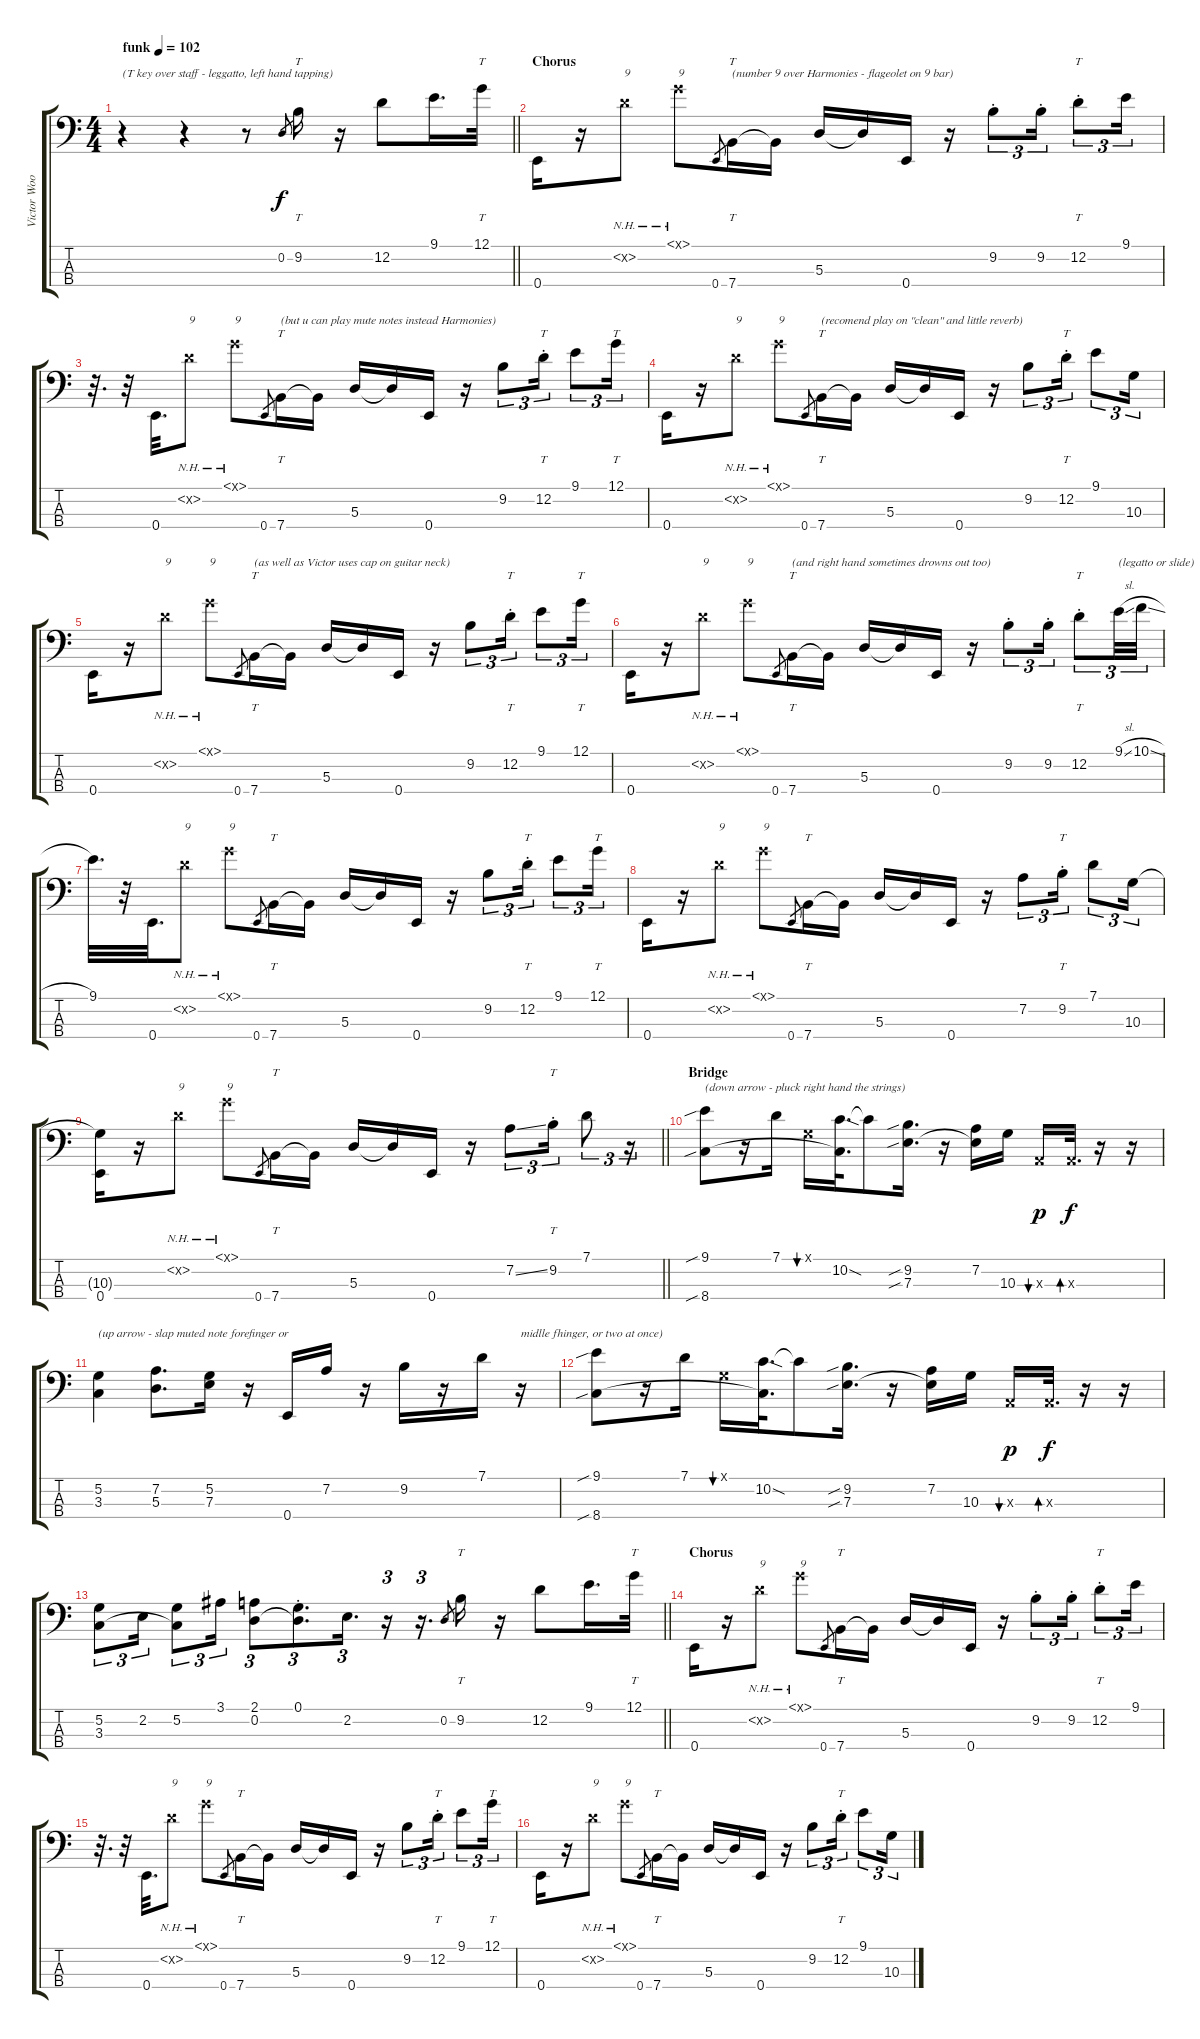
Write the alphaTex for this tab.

\track ("Victor Wooten" "Victor Woo") {instrument electricbasspick}
\staff {score tabs}
\tuning (G2 D2 A1 E1) {hide}
\ts (4 4)
\tempo (102 "funk")
\clef f4
\barLineRight lightlight
\ks c
r.4{txt "(T key over staff - leggatto, left hand tapping)" dy f instrument electricbasspick} r.4 r.8 0.2.8{gr} 9.2.16{tt} r.16 12.2.8 9.1.16{d} 12.1.32{tt} |
\section ("" "Chorus")
0.4.16 r.16 0.2{nh x}.8{txt "9"} 0.1{nh x}.8{txt "9"} 0.4.8{gr} 7.4.16{tt txt "(number 9 over Harmonies - flageolet on 9 bar)"} 7.4{t}.16 5.3.16 5.3{t}.16 0.4.16 r.16 9.2{st}.8{tu (3 2)} 9.2{st}.16{tu (3 2)} 12.2{st}.8{tt tu (3 2)} 9.1.16{tu (3 2)} |
r.32{d} r.32 0.4.32{d} 0.2{nh x}.8{txt "9"} 0.1{nh x}.8{txt "9"} 0.4.8{gr} 7.4.16{tt txt "(but u can play mute notes instead Harmonies)"} 7.4{t}.16 5.3.16 5.3{t}.16 0.4.16 r.16 9.2.8{tu (3 2)} 12.2{st}.16{tt tu (3 2)} 9.1.8{tu (3 2)} 12.1.16{tt tu (3 2)} |
0.4.16 r.16 0.2{nh x}.8{txt "9"} 0.1{nh x}.8{txt "9"} 0.4.8{gr} 7.4.16{tt txt "(recomend play on \"clean\" and little reverb)"} 7.4{t}.16 5.3.16 5.3{t}.16 0.4.16 r.16 9.2.8{tu (3 2)} 12.2{st}.16{tt tu (3 2)} 9.1.8{tu (3 2)} 10.3.16{tu (3 2)} |
0.4.16 r.16 0.2{nh x}.8{txt "9"} 0.1{nh x}.8{txt "9"} 0.4.8{gr} 7.4.16{tt txt "(as well as Victor uses cap on guitar neck)"} 7.4{t}.16 5.3.16 5.3{t}.16 0.4.16 r.16 9.2.8{tu (3 2)} 12.2{st}.16{tt tu (3 2)} 9.1.8{tu (3 2)} 12.1.16{tt tu (3 2)} |
0.4.16 r.16 0.2{nh x}.8{txt "9"} 0.1{nh x}.8{txt "9"} 0.4.8{gr} 7.4.16{tt txt "(and right hand sometimes drowns out too)"} 7.4{t}.16 5.3.16 5.3{t}.16 0.4.16 r.16 9.2{st}.8{tu (3 2)} 9.2{st}.16{tu (3 2)} 12.2{st}.8{tt tu (3 2)} 9.1{sl}.32{tu (3 2) txt "(legatto or slide)"} 10.1{sl}.32{tu (3 2)} |
9.1.32{d} r.32 0.4.32{d} 0.2{nh x}.8{txt "9"} 0.1{nh x}.8{txt "9"} 0.4.8{gr} 7.4.16{tt} 7.4{t}.16 5.3.16 5.3{t}.16 0.4.16 r.16 9.2.8{tu (3 2)} 12.2{st}.16{tt tu (3 2)} 9.1.8{tu (3 2)} 12.1.16{tt tu (3 2)} |
0.4.16 r.16 0.2{nh x}.8{txt "9"} 0.1{nh x}.8{txt "9"} 0.4.8{gr} 7.4.16{tt} 7.4{t}.16 5.3.16 5.3{t}.16 0.4.16 r.16 7.2.8{tu (3 2)} 9.2{st}.16{tt tu (3 2)} 7.1.8{tu (3 2)} 10.3.16{tu (3 2)} |
\barLineRight lightlight
(10.3{t} 0.4).16 r.16 0.2{nh x}.8{txt "9"} 0.1{nh x}.8{txt "9"} 0.4.8{gr} 7.4.16{tt} 7.4{t}.16 5.3.16 5.3{t}.16 0.4.16 r.16 7.2{ss}.8{tu (3 2)} 9.2{st}.16{tt tu (3 2)} 7.1.8{tu (3 2)} r.16{tu (3 2)} |
\section ("" "Bridge")
(9.1{sib} 8.4{sib}).8{txt "(down arrow - pluck right hand the strings)"} r.16 7.1.16 0.1{x}.16{bu 480} (10.2{sod} 8.4{t}).32{d} 10.2{t}.8 (9.2{sib} 7.3{sib}).16{d} r.16 (7.2 7.3{t}).16 10.3.16 0.3{x}.16{bu 480 dy p} 0.3{x}.32{d bd 480 dy f} r.16 r.16 |
(5.2 3.3).4{txt "(up arrow - slap muted note forefinger or "} (7.2 5.3).8{d} (5.2 7.3).16 r.16 0.4.16 7.2.16 r.16 9.2.16 r.16 7.1.16 r.16{txt "midlle fhinger, or two at once)"} |
(9.1{sib} 8.4{sib}).8 r.16 7.1.16 0.1{x}.16{bu 480} (10.2{sod} 8.4{t}).32{d} 10.2{t}.8 (9.2{sib} 7.3{sib}).16{d} r.16 (7.2 7.3{t}).16 10.3.16 0.3{x}.16{bu 480 dy p} 0.3{x}.32{d bd 480 dy f} r.16 r.16 |
\barLineRight lightlight
(5.2 3.3).8{tu (3 2)} 2.2.16{tu (3 2)} (5.2 3.3{t}).8{tu (3 2)} 3.1.16{tu (3 2)} (2.1 0.2).8{tu (3 2)} (0.1{st} 0.2{t}).8{d tu (3 2)} 2.2.16{d tu (3 2)} r.16{tu (3 2)} r.16{d tu (3 2)} 0.2.8{gr} 9.2.16{tt} r.16 12.2.8 9.1.16{d} 12.1.32{tt} |
\section ("" "Chorus")
0.4.16 r.16 0.2{nh x}.8{txt "9"} 0.1{nh x}.8{txt "9"} 0.4.8{gr} 7.4.16{tt} 7.4{t}.16 5.3.16 5.3{t}.16 0.4.16 r.16 9.2{st}.8{tu (3 2)} 9.2{st}.16{tu (3 2)} 12.2{st}.8{tt tu (3 2)} 9.1.16{tu (3 2)} |
r.32{d} r.32 0.4.32{d} 0.2{nh x}.8{txt "9"} 0.1{nh x}.8{txt "9"} 0.4.8{gr} 7.4.16{tt} 7.4{t}.16 5.3.16 5.3{t}.16 0.4.16 r.16 9.2.8{tu (3 2)} 12.2{st}.16{tt tu (3 2)} 9.1.8{tu (3 2)} 12.1.16{tt tu (3 2)} |
0.4.16 r.16 0.2{nh x}.8{txt "9"} 0.1{nh x}.8{txt "9"} 0.4.8{gr} 7.4.16{tt} 7.4{t}.16 5.3.16 5.3{t}.16 0.4.16 r.16 9.2.8{tu (3 2)} 12.2{st}.16{tt tu (3 2)} 9.1.8{tu (3 2)} 10.3.16{tu (3 2)}
